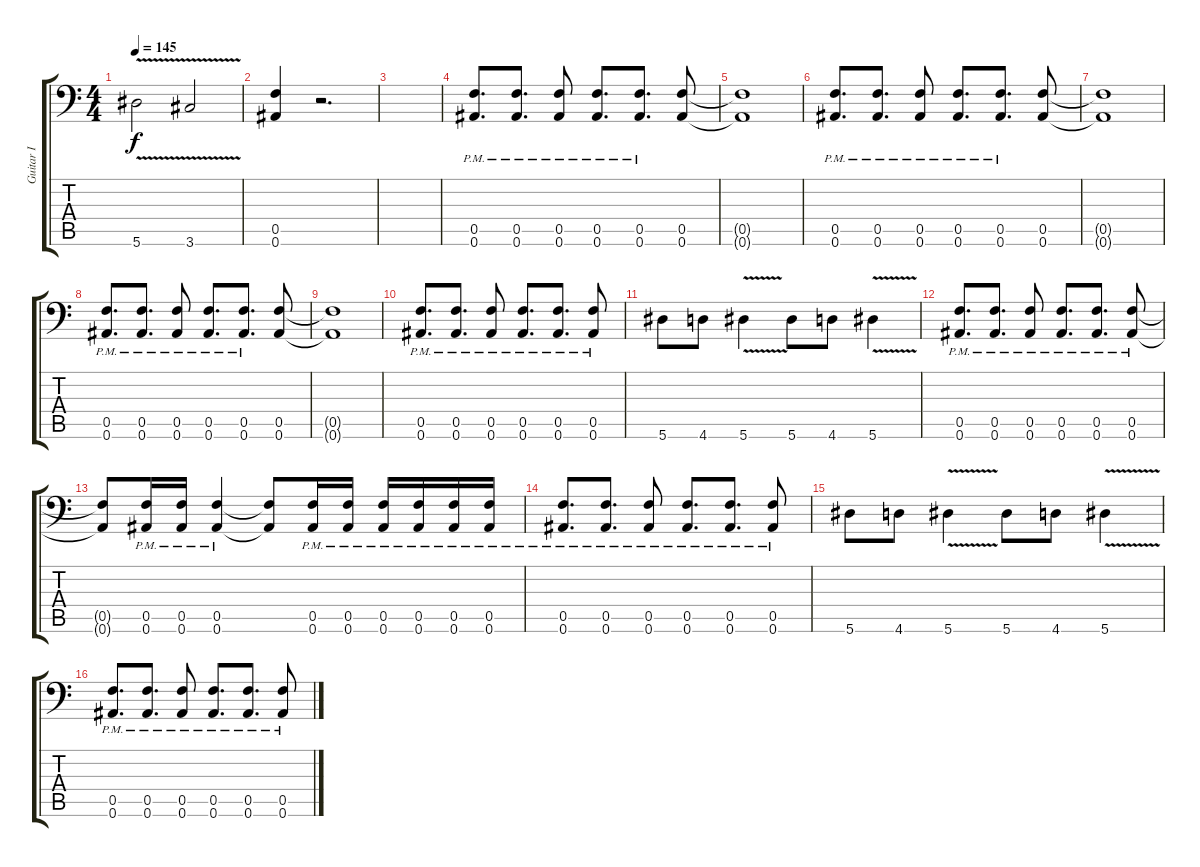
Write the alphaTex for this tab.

\track ("Guitar I" "Guitar I") {instrument distortionguitar}
\staff {score tabs}
\tuning (C4 G3 Eb3 Bb2 F2 Bb1) {hide}
\ts (4 4)
\tempo 145
\clef f4
\ks c
5.6{v}.2{dy f} 3.6{v}.2 |
(0.5 0.6).4 r.2{d} |
|
(0.5{pm} 0.6{pm}).8{d} (0.5{pm} 0.6{pm}).8{d} (0.5{pm} 0.6{pm}).8 (0.5{pm} 0.6{pm}).8{d} (0.5{pm} 0.6{pm}).8{d} (0.5 0.6).8 |
(0.5{t} 0.6{t}).1 |
(0.5{pm} 0.6{pm}).8{d} (0.5{pm} 0.6{pm}).8{d} (0.5{pm} 0.6{pm}).8 (0.5{pm} 0.6{pm}).8{d} (0.5{pm} 0.6{pm}).8{d} (0.5 0.6).8 |
(0.5{t} 0.6{t}).1 |
(0.5{pm} 0.6{pm}).8{d} (0.5{pm} 0.6{pm}).8{d} (0.5{pm} 0.6{pm}).8 (0.5{pm} 0.6{pm}).8{d} (0.5{pm} 0.6{pm}).8{d} (0.5 0.6).8 |
(0.5{t} 0.6{t}).1 |
(0.5{pm} 0.6{pm}).8{d} (0.5{pm} 0.6{pm}).8{d} (0.5{pm} 0.6{pm}).8 (0.5{pm} 0.6{pm}).8{d} (0.5{pm} 0.6{pm}).8{d} (0.5{pm} 0.6{pm}).8 |
5.6.8 4.6.8 5.6{v}.4 5.6.8 4.6.8 5.6{v}.4 |
(0.5{pm} 0.6{pm}).8{d} (0.5{pm} 0.6{pm}).8{d} (0.5{pm} 0.6{pm}).8 (0.5{pm} 0.6{pm}).8{d} (0.5{pm} 0.6{pm}).8{d} (0.5{pm} 0.6{pm}).8 |
(0.5{t} 0.6{t}).8 (0.5{pm} 0.6{pm}).16 (0.5{pm} 0.6{pm}).16 (0.5{pm} 0.6{pm}).4 (0.5{t} 0.6{t}).8 (0.5{pm} 0.6{pm}).16 (0.5{pm} 0.6{pm}).16 (0.5{pm} 0.6{pm}).16 (0.5{pm} 0.6{pm}).16 (0.5{pm} 0.6{pm}).16 (0.5{pm} 0.6{pm}).16 |
(0.5{pm} 0.6{pm}).8{d} (0.5{pm} 0.6{pm}).8{d} (0.5{pm} 0.6{pm}).8 (0.5{pm} 0.6{pm}).8{d} (0.5{pm} 0.6{pm}).8{d} (0.5{pm} 0.6{pm}).8 |
5.6.8 4.6.8 5.6{v}.4 5.6.8 4.6.8 5.6{v}.4 |
(0.5{pm} 0.6{pm}).8{d} (0.5{pm} 0.6{pm}).8{d} (0.5{pm} 0.6{pm}).8 (0.5{pm} 0.6{pm}).8{d} (0.5{pm} 0.6{pm}).8{d} (0.5{pm} 0.6{pm}).8
